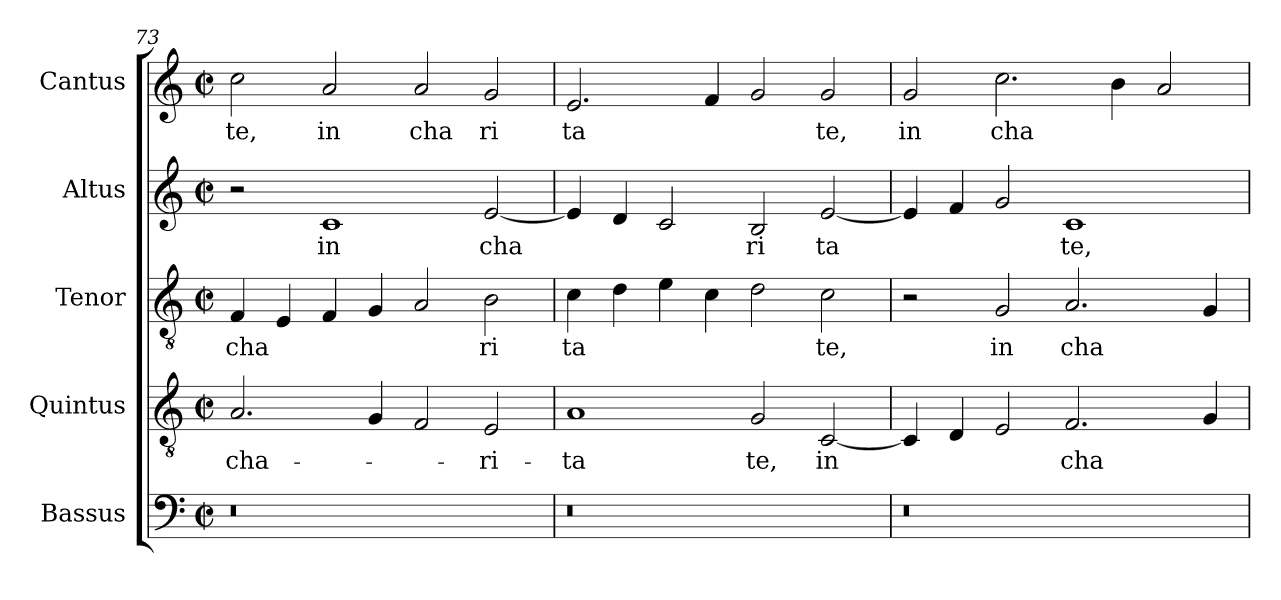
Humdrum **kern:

**kern	**kern	**text	**kern	**text	**kern	**text	**kern	**text
*part5	*part4	*part4	*part3	*part3	*part2	*part2	*part1	*part1
*staff5	*staff4	*staff4	*staff3	*staff3	*staff2	*staff2	*staff1	*staff1
*I"Bassus	*I"Quintus	*	*I"Tenor	*	*I"Altus	*	*I"Cantus	*
*clefF4	*clefGv2	*	*clefGv2	*	*clefG2	*	*clefG2	*
*M2/2	*M2/2	*	*M2/2	*	*M2/2	*	*M2/2	*
*met(c|)	*met(c|)	*	*met(c|)	*	*met(c|)	*	*met(c|)	*
=73	=73	=73	=73	=73	=73	=73	=73	=73
!	!	!LO:LY:b	!	!LO:LY:b	!	!	!	!LO:LY:b:cj
0r	2.A/	cha-	4F/	cha	2r	.	2cc\	te,
.	.	.	4E/	.	.	.	.	.
!	!	!	!	!	!	!LO:LY:b:cj	!	!LO:LY:b:cj
.	.	.	4F/	.	1c	in	2a/	in
.	4G/	.	4G/	.	.	.	.	.
!	!	!	!	!	!	!	!	!LO:LY:b:cj
.	2F/	.	2A/	.	.	.	2a/	cha
!	!	!LO:LY:b:cj	!	!LO:LY:b:cj	!	!LO:LY:b	!	!LO:LY:b:cj
.	2E/	-ri-	2B\	ri	[>2e/	cha	2g/	ri
!!LO:LB:g=z
=74	=74	=74	=74	=74	=74	=74	=74	=74
!	!	!LO:LY:b:cj	!	!LO:LY:b:cj	!	!	!	!LO:LY:b:cj
0r	1A	-ta	4c\	ta	4e/]	.	2.e/	ta
.	.	.	4d\	.	4d/	.	.	.
.	.	.	4e\	.	2c/	.	.	.
.	.	.	4c\	.	.	.	4f/	.
!	!	!LO:LY:b:cj	!	!	!	!LO:LY:b:cj	!	!
.	2G/	te,	2d\	.	2B/	ri	2g/	.
!	!	!LO:LY:b:cj	!	!LO:LY:b:cj	!	!LO:LY:b:cj	!	!LO:LY:b:cj
.	[<2C/	in	2c\	te,	[<2e/	ta	2g/	te,
=75	=75	=75	=75	=75	=75	=75	=75	=75
!	!	!	!	!	!	!	!	!LO:LY:b:cj
0r	4C/]	.	2r	.	4e/]	.	2g/	in
.	4D/	.	.	.	4f/	.	.	.
!	!	!	!	!LO:LY:b:cj	!	!	!	!LO:LY:b
.	2E/	.	2G/	in	2g/	.	2.cc\	cha
!	!	!LO:LY:b	!	!LO:LY:b	!	!LO:LY:b:cj	!	!
.	2.F/	cha	2.A/	cha	1c	te,	.	.
.	.	.	.	.	.	.	4b\	.
.	.	.	.	.	.	.	2a/	.
.	4G/	.	4G/	.	.	.	.	.
=	=	=	=	=	=	=	=	=
*-	*-	*-	*-	*-	*-	*-	*-	*-
